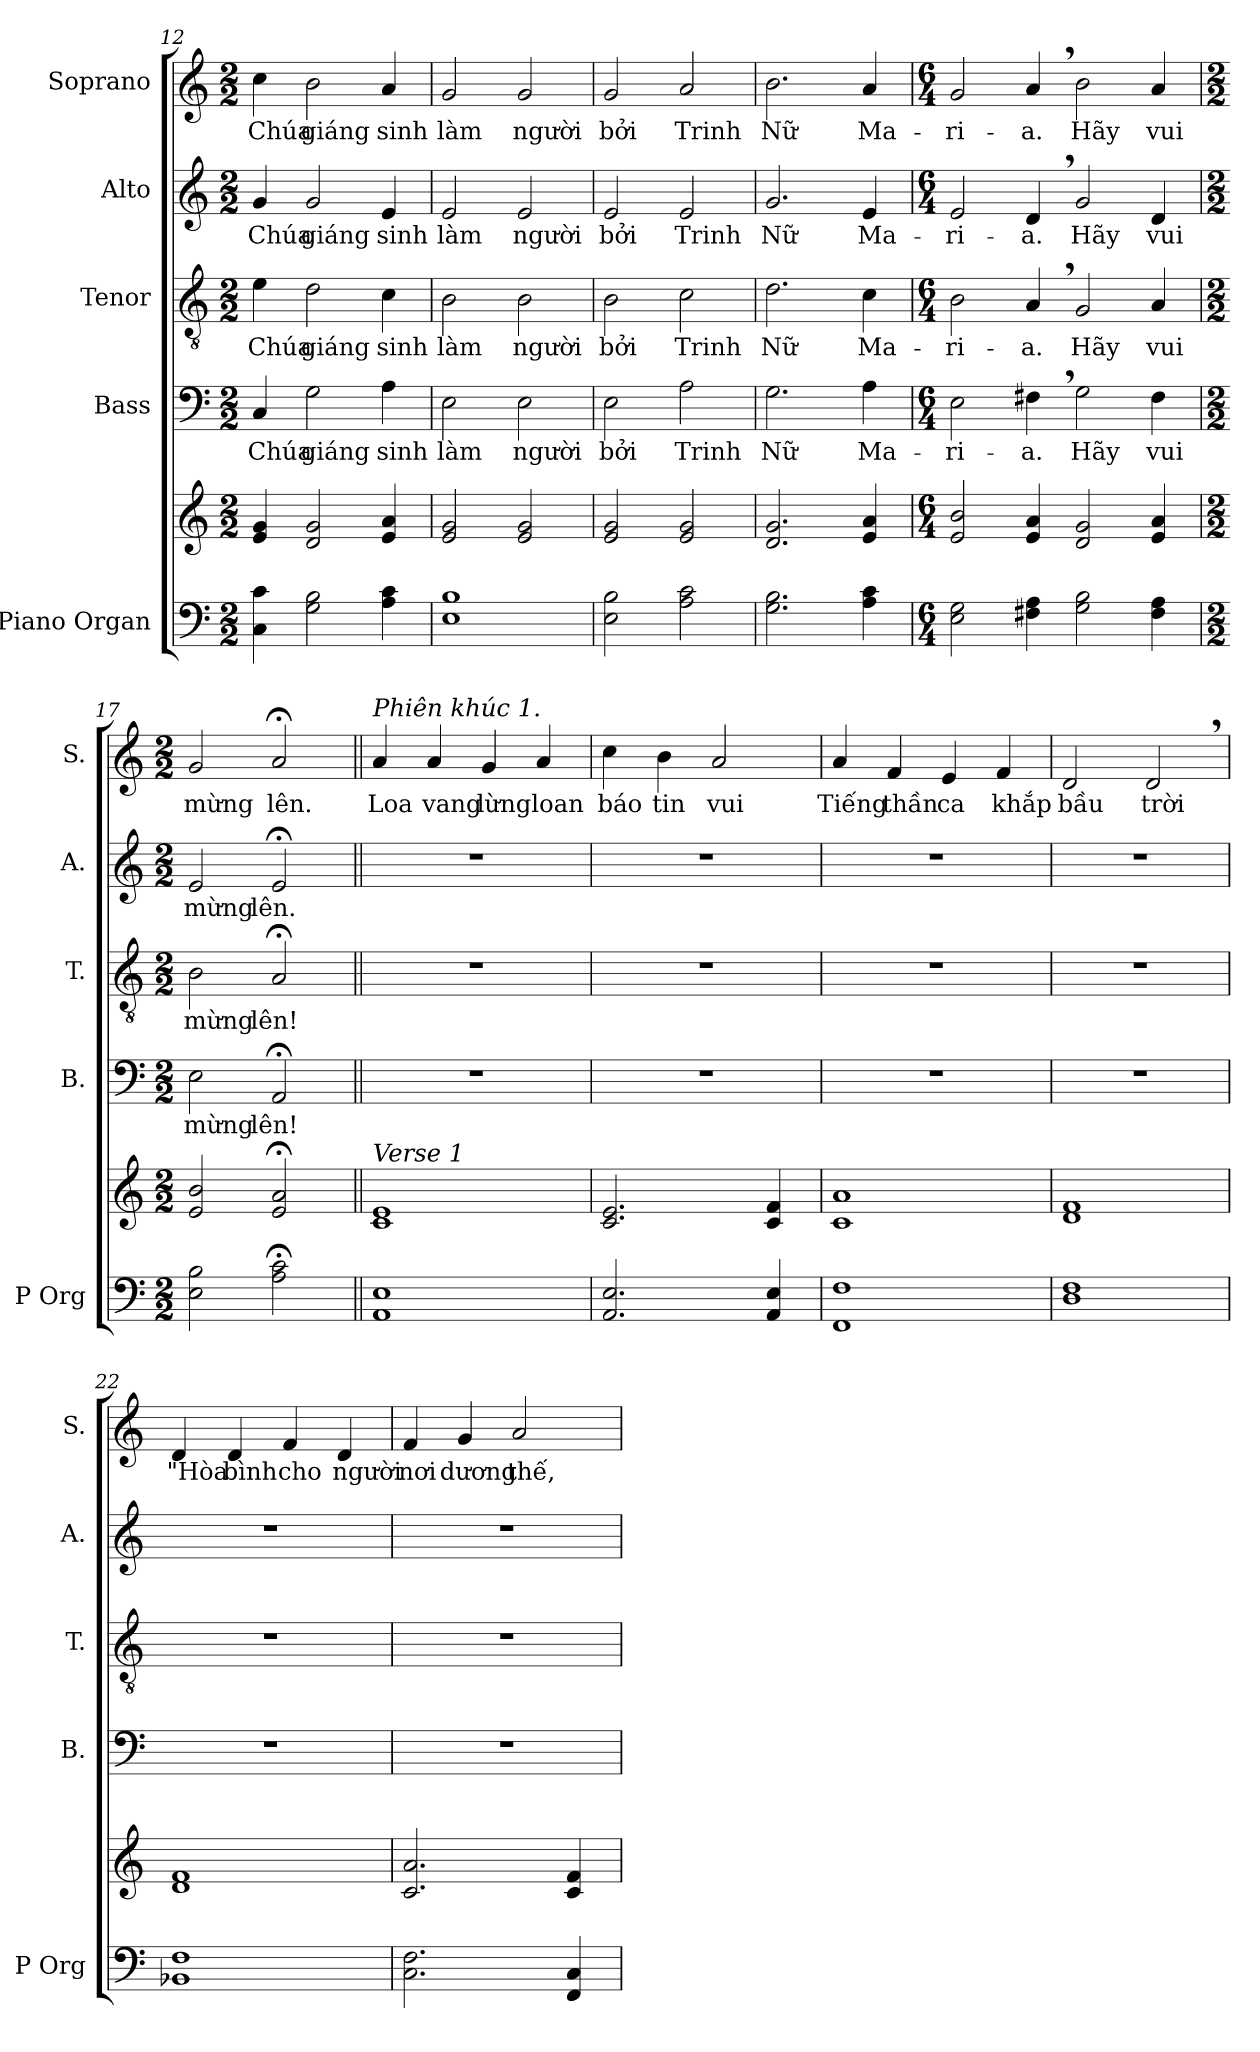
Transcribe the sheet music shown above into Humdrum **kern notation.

**kern	**kern	**kern	**text	**kern	**text	**kern	**text	**kern	**text
*part5	*part5	*part4	*part4	*part3	*part3	*part2	*part2	*part1	*part1
*staff6	*staff5	*staff4	*staff4	*staff3	*staff3	*staff2	*staff2	*staff1	*staff1
*I"Piano Organ	*	*I"Bass	*	*I"Tenor	*	*I"Alto	*	*I"Soprano	*
*I'P Org	*	*I'B.	*	*I'T.	*	*I'A.	*	*I'S.	*
*clefF4	*clefG2	*clefF4	*	*clefGv2	*	*clefG2	*	*clefG2	*
*k[]	*k[]	*k[]	*	*k[]	*	*k[]	*	*k[]	*
*M2/2	*M2/2	*M2/2	*	*M2/2	*	*M2/2	*	*M2/2	*
=12	=12	=12	=12	=12	=12	=12	=12	=12	=12
!	!	!	!LO:LY:b	!	!LO:LY:b	!	!LO:LY:b	!	!LO:LY:b
4C\ 4c\	4e/ 4g/	4C/	Chúa	4e\	Chúa	4g/	Chúa	4cc\	Chúa
!	!	!	!LO:LY:b	!	!LO:LY:b	!	!LO:LY:b	!	!LO:LY:b
2G\ 2B\	2d/ 2g/	2G\	giáng	2d\	giáng	2g/	giáng	2b\	giáng
!	!	!	!LO:LY:b	!	!LO:LY:b	!	!LO:LY:b	!	!LO:LY:b
4A\ 4c\	4e/ 4a/	4A\	sinh	4c\	sinh	4e/	sinh	4a/	sinh
=13	=13	=13	=13	=13	=13	=13	=13	=13	=13
!	!	!	!LO:LY:b	!	!LO:LY:b	!	!LO:LY:b	!	!LO:LY:b
1E 1B	2e/ 2g/	2E\	làm	2B\	làm	2e/	làm	2g/	làm
!	!	!	!LO:LY:b	!	!LO:LY:b	!	!LO:LY:b	!	!LO:LY:b
.	2e/ 2g/	2E\	người	2B\	người	2e/	người	2g/	người
!!LO:PB:g=z
=14	=14	=14	=14	=14	=14	=14	=14	=14	=14
!	!	!	!LO:LY:b	!	!LO:LY:b	!	!LO:LY:b	!	!LO:LY:b
2E\ 2B\	2e/ 2g/	2E\	bởi	2B\	bởi	2e/	bởi	2g/	bởi
!	!	!	!LO:LY:b	!	!LO:LY:b	!	!LO:LY:b	!	!LO:LY:b
2A\ 2c\	2e/ 2g/	2A\	Trinh	2c\	Trinh	2e/	Trinh	2a/	Trinh
=15	=15	=15	=15	=15	=15	=15	=15	=15	=15
!	!	!	!LO:LY:b	!	!LO:LY:b	!	!LO:LY:b	!	!LO:LY:b
2.G\ 2.B\	2.d/ 2.g/	2.G\	Nữ	2.d\	Nữ	2.g/	Nữ	2.b\	Nữ
!	!	!	!LO:LY:b	!	!LO:LY:b	!	!LO:LY:b	!	!LO:LY:b
4A\ 4c\	4e/ 4a/	4A\	Ma-	4c\	Ma-	4e/	Ma-	4a/	Ma-
=16	=16	=16	=16	=16	=16	=16	=16	=16	=16
*M6/4	*M6/4	*M6/4	*	*M6/4	*	*M6/4	*	*M6/4	*
!	!	!	!LO:LY:b	!	!LO:LY:b	!	!LO:LY:b	!	!LO:LY:b
2E\ 2G\	2e/ 2b/	2E\	-ri-	2B\	-ri-	2e/	-ri-	2g/	-ri-
!	!	!	!LO:LY:b	!	!LO:LY:b	!	!LO:LY:b	!	!LO:LY:b
4F#X\ 4A\	4e/ 4a/	4F#X,\	-a.	4A,/	-a.	4d,/	-a.	4a,/	-a.
!	!	!	!LO:LY:b	!	!LO:LY:b	!	!LO:LY:b	!	!LO:LY:b
2G\ 2B\	2d/ 2g/	2G\	Hãy	2G/	Hãy	2g/	Hãy	2b\	Hãy
!	!	!	!LO:LY:b	!	!LO:LY:b	!	!LO:LY:b	!	!LO:LY:b
4F#\ 4A\	4e/ 4a/	4F#\	vui	4A/	vui	4d/	vui	4a/	vui
=17	=17	=17	=17	=17	=17	=17	=17	=17	=17
*M2/2	*M2/2	*M2/2	*	*M2/2	*	*M2/2	*	*M2/2	*
!	!	!	!LO:LY:b	!	!LO:LY:b	!	!LO:LY:b	!	!LO:LY:b
2E\ 2B\	2e/ 2b/	2E\	mừng	2B\	mừng	2e/	mừng	2g/	mừng
!	!	!	!LO:LY:b	!	!LO:LY:b	!	!LO:LY:b	!	!LO:LY:b
2A\;< 2c\;<	2e/;< 2a/;<	2AA;</	lên!	2A;</	lên!	2e;</	lên.	2a;</	lên.
!!LO:LB:g=z
=18||	=18||	=18||	=18||	=18||	=18||	=18||	=18||	=18||	=18||
!	!	!	!	!	!	!	!	!LO:TX:a:i:t=Phiên khúc 1.	!
!	!LO:TX:a:i:t=Verse 1	!	!	!	!	!	!	!	!
!	!	!	!	!	!	!	!	!	!LO:LY:b
1AA 1E	1c 1e	1r	.	1r	.	1r	.	4a/	Loa
!	!	!	!	!	!	!	!	!	!LO:LY:b
.	.	.	.	.	.	.	.	4a/	vang
!	!	!	!	!	!	!	!	!	!LO:LY:b
.	.	.	.	.	.	.	.	4g/	lừng
!	!	!	!	!	!	!	!	!	!LO:LY:b
.	.	.	.	.	.	.	.	4a/	loan
=19	=19	=19	=19	=19	=19	=19	=19	=19	=19
!	!	!	!	!	!	!	!	!	!LO:LY:b
2.AA/ 2.E/	2.c/ 2.e/	1r	.	1r	.	1r	.	4cc\	báo
!	!	!	!	!	!	!	!	!	!LO:LY:b
.	.	.	.	.	.	.	.	4b\	tin
!	!	!	!	!	!	!	!	!	!LO:LY:b
.	.	.	.	.	.	.	.	2a/	vui
4AA/ 4E/	4c/ 4f/	.	.	.	.	.	.	.	.
=20	=20	=20	=20	=20	=20	=20	=20	=20	=20
!	!	!	!	!	!	!	!	!	!LO:LY:b
1FF 1F	1c 1a	1r	.	1r	.	1r	.	4a/	Tiếng
!	!	!	!	!	!	!	!	!	!LO:LY:b
.	.	.	.	.	.	.	.	4f/	thần
!	!	!	!	!	!	!	!	!	!LO:LY:b
.	.	.	.	.	.	.	.	4e/	ca
!	!	!	!	!	!	!	!	!	!LO:LY:b
.	.	.	.	.	.	.	.	4f/	khắp
=21	=21	=21	=21	=21	=21	=21	=21	=21	=21
!	!	!	!	!	!	!	!	!	!LO:LY:b
1D 1F	1d 1f	1r	.	1r	.	1r	.	2d/	bầu
!	!	!	!	!	!	!	!	!	!LO:LY:b
.	.	.	.	.	.	.	.	2d,/	trời
!!LO:LB:g=z
=22	=22	=22	=22	=22	=22	=22	=22	=22	=22
!	!	!	!	!	!	!	!	!	!LO:LY:b
1BB-X 1F	1d 1f	1r	.	1r	.	1r	.	4d/	"Hòa
!	!	!	!	!	!	!	!	!	!LO:LY:b
.	.	.	.	.	.	.	.	4d/	bình
!	!	!	!	!	!	!	!	!	!LO:LY:b
.	.	.	.	.	.	.	.	4f/	cho
!	!	!	!	!	!	!	!	!	!LO:LY:b
.	.	.	.	.	.	.	.	4d/	người
=23	=23	=23	=23	=23	=23	=23	=23	=23	=23
!	!	!	!	!	!	!	!	!	!LO:LY:b
2.C\ 2.F\	2.c/ 2.a/	1r	.	1r	.	1r	.	4f/	nơi
!	!	!	!	!	!	!	!	!	!LO:LY:b
.	.	.	.	.	.	.	.	4g/	dương
!	!	!	!	!	!	!	!	!	!LO:LY:b
.	.	.	.	.	.	.	.	2a/	thế,
4FF/ 4C/	4c/ 4f/	.	.	.	.	.	.	.	.
=	=	=	=	=	=	=	=	=	=
*-	*-	*-	*-	*-	*-	*-	*-	*-	*-
